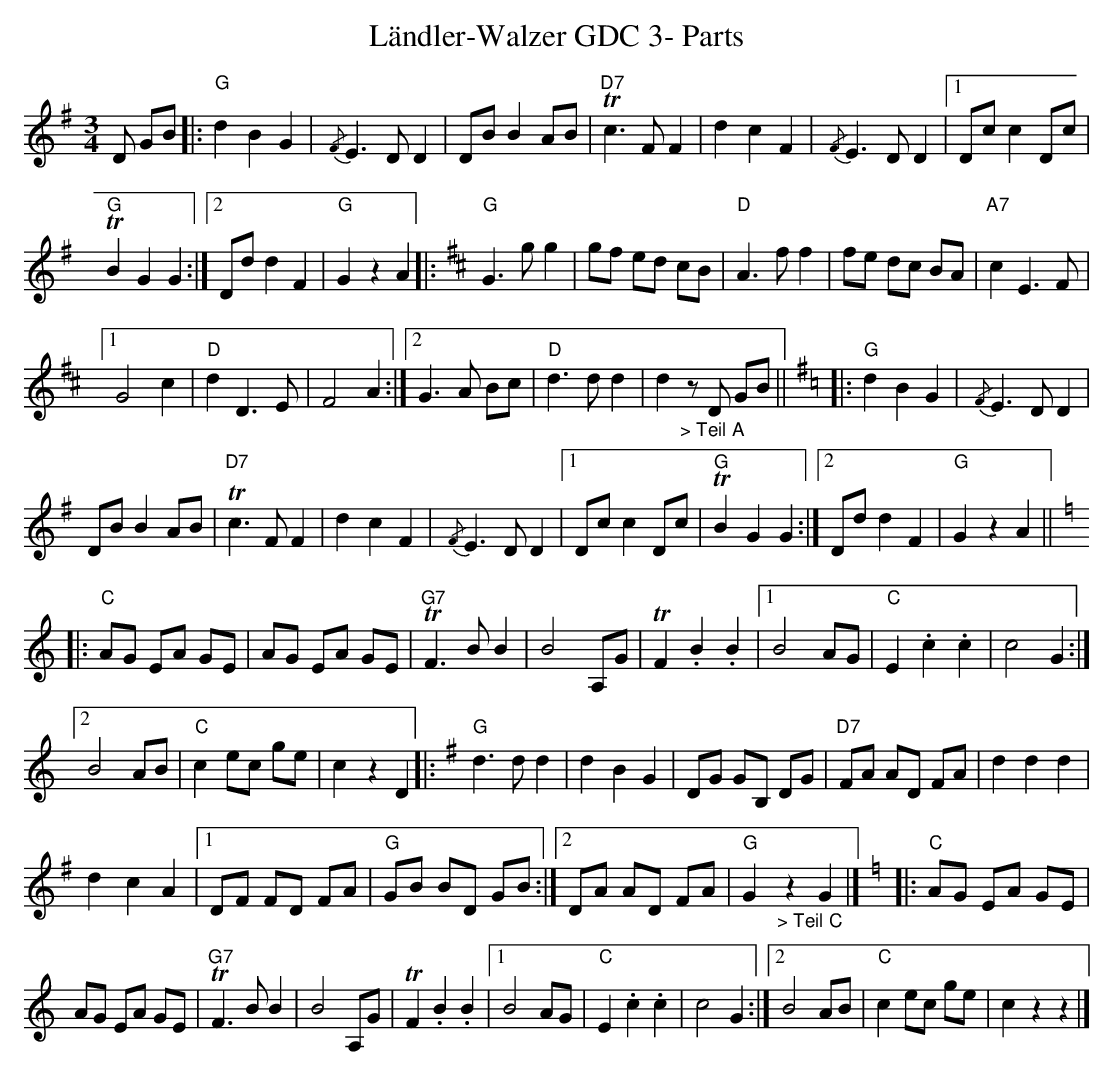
X:1
T:L\"andler-Walzer GDC 3- Parts
M:3/4
L:1/8
K:Gmaj%%MIDI gchordon
D GB |: "G"d2B2G2 | {/F}E3DD2 | DB B2 AB |"D7"Tc3FF2 | d2c2F2 | {/F}E3DD2 |1 Dc c2 Dc |
"G"TB2G2G2 :|2 \
Dd d2F2 | "G"G2z2A2 |: [K:Dmaj] "G"G3gg2 | gf ed cB | "D"A3ff2 | fe dc BA | "A7"c2E3F |1
G4c2 | "D"d2D3E | F4A2 :|2 G3A Bc | "D"d3dd2 | d2"_> Teil A"zD GB || [K:Gmaj] \
|: "G"d2B2G2 | {/F}E3DD2 |
DB B2 AB |"D7"Tc3FF2 | d2c2F2 | {/F}E3DD2 |1 Dc c2 Dc | "G"TB2G2G2 :|2 \
Dd d2F2 | "G"G2z2A2 ||
[K:Cmaj] |: "C"AG EA GE | AG EA GE | \
"G7"TF3 BB2 | B4 A,G | TF2.B2.B2 |1 B4 AG | "C"E2.c2.c2 | c4G2 :|2
B4 AB | "C"c2 ec ge | c2z2D2 |: [K:Gmaj] "G"d3dd2 | \
d2B2G2 | DG GB, DG | "D7"FA AD FA | d2d2d2 |
d2c2A2 |1 DF FD FA | "G"GB BD GB :|2 DA AD FA | "G"G2"_> Teil C"z2G2 |] [K:Cmaj]\
|: "C"AG EA GE |
AG EA GE | "G7"TF3 BB2 | B4 A,G | TF2.B2.B2 |1 B4 AG | "C"E2.c2.c2 | c4G2 :|2 B4 AB | "C"c2 ec ge | c2z2z2 |]
